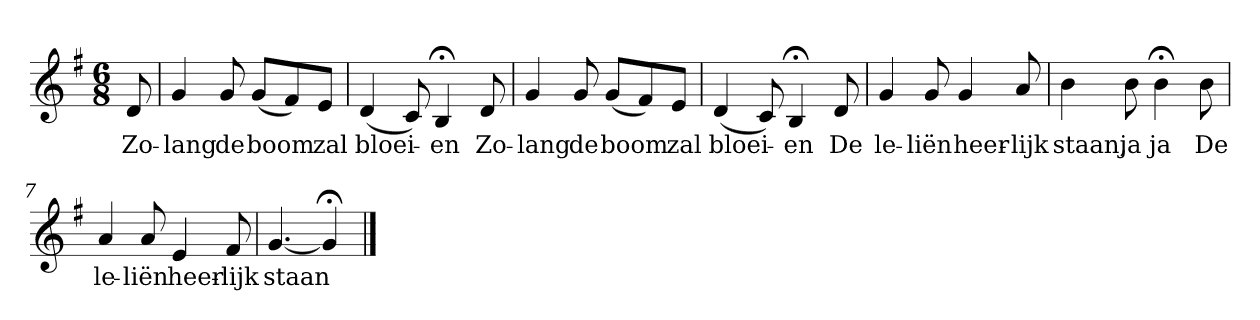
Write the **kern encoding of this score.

**kern	**text
*part1	*part1
*staff1	*staff1
*k[f#]	*
*G:	*
*M6/8	*
*MM120	*
=	=
8d	Zo-
=1	=1
4g	-lang
8g	de
(8gL	boom
8f#)	.
8eJ	zal
=2	=2
(4d	bloei-
8c)	.
4B;<	-en
8d	Zo-
=3	=3
4g	-lang
8g	de
(8gL	boom
8f#)	.
8eJ	zal
=4	=4
(4d	bloei-
8c)	.
4B;<	-en
8d	De
=5	=5
4g	le-
8g	-liën
4g	heer-
8a	-lijk
=6	=6
4b	staan,
8b	ja
4b;<	ja
8b	De
=7	=7
4a	le-
8a	-liën
4e	heer-
8f#	-lijk
=8	=8
[4.g	staan
4g;<]	.
==	==
*-	*-
